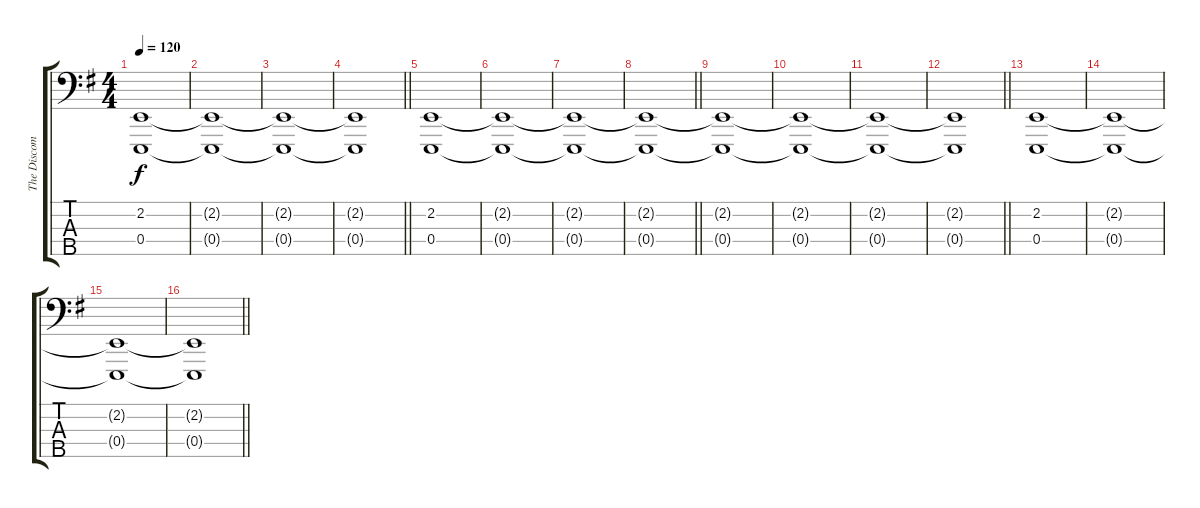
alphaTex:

\track ("The Discomforter" "The Discom") {instrument lead1square}
\staff {score tabs}
\tuning (G2 D2 A1 E1 B0) {hide}
\ts (4 4)
\tempo 120
\clef f4
\ks eminor
(2.2{t} 0.4{t}).1{dy f} |
(2.2{t} 0.4{t}).1 |
(2.2{t} 0.4{t}).1 |
\barLineRight lightlight
(2.2{t} 0.4{t}).1 |
\section ("" "")
(2.2 0.4).1 |
(2.2{t} 0.4{t}).1 |
(2.2{t} 0.4{t}).1 |
\barLineRight lightlight
(2.2{t} 0.4{t}).1 |
(2.2{t} 0.4{t}).1 |
(2.2{t} 0.4{t}).1 |
(2.2{t} 0.4{t}).1 |
\barLineRight lightlight
(2.2{t} 0.4{t}).1 |
(2.2 0.4).1 |
(2.2{t} 0.4{t}).1 |
(2.2{t} 0.4{t}).1 |
\barLineRight lightlight
(2.2{t} 0.4{t}).1
